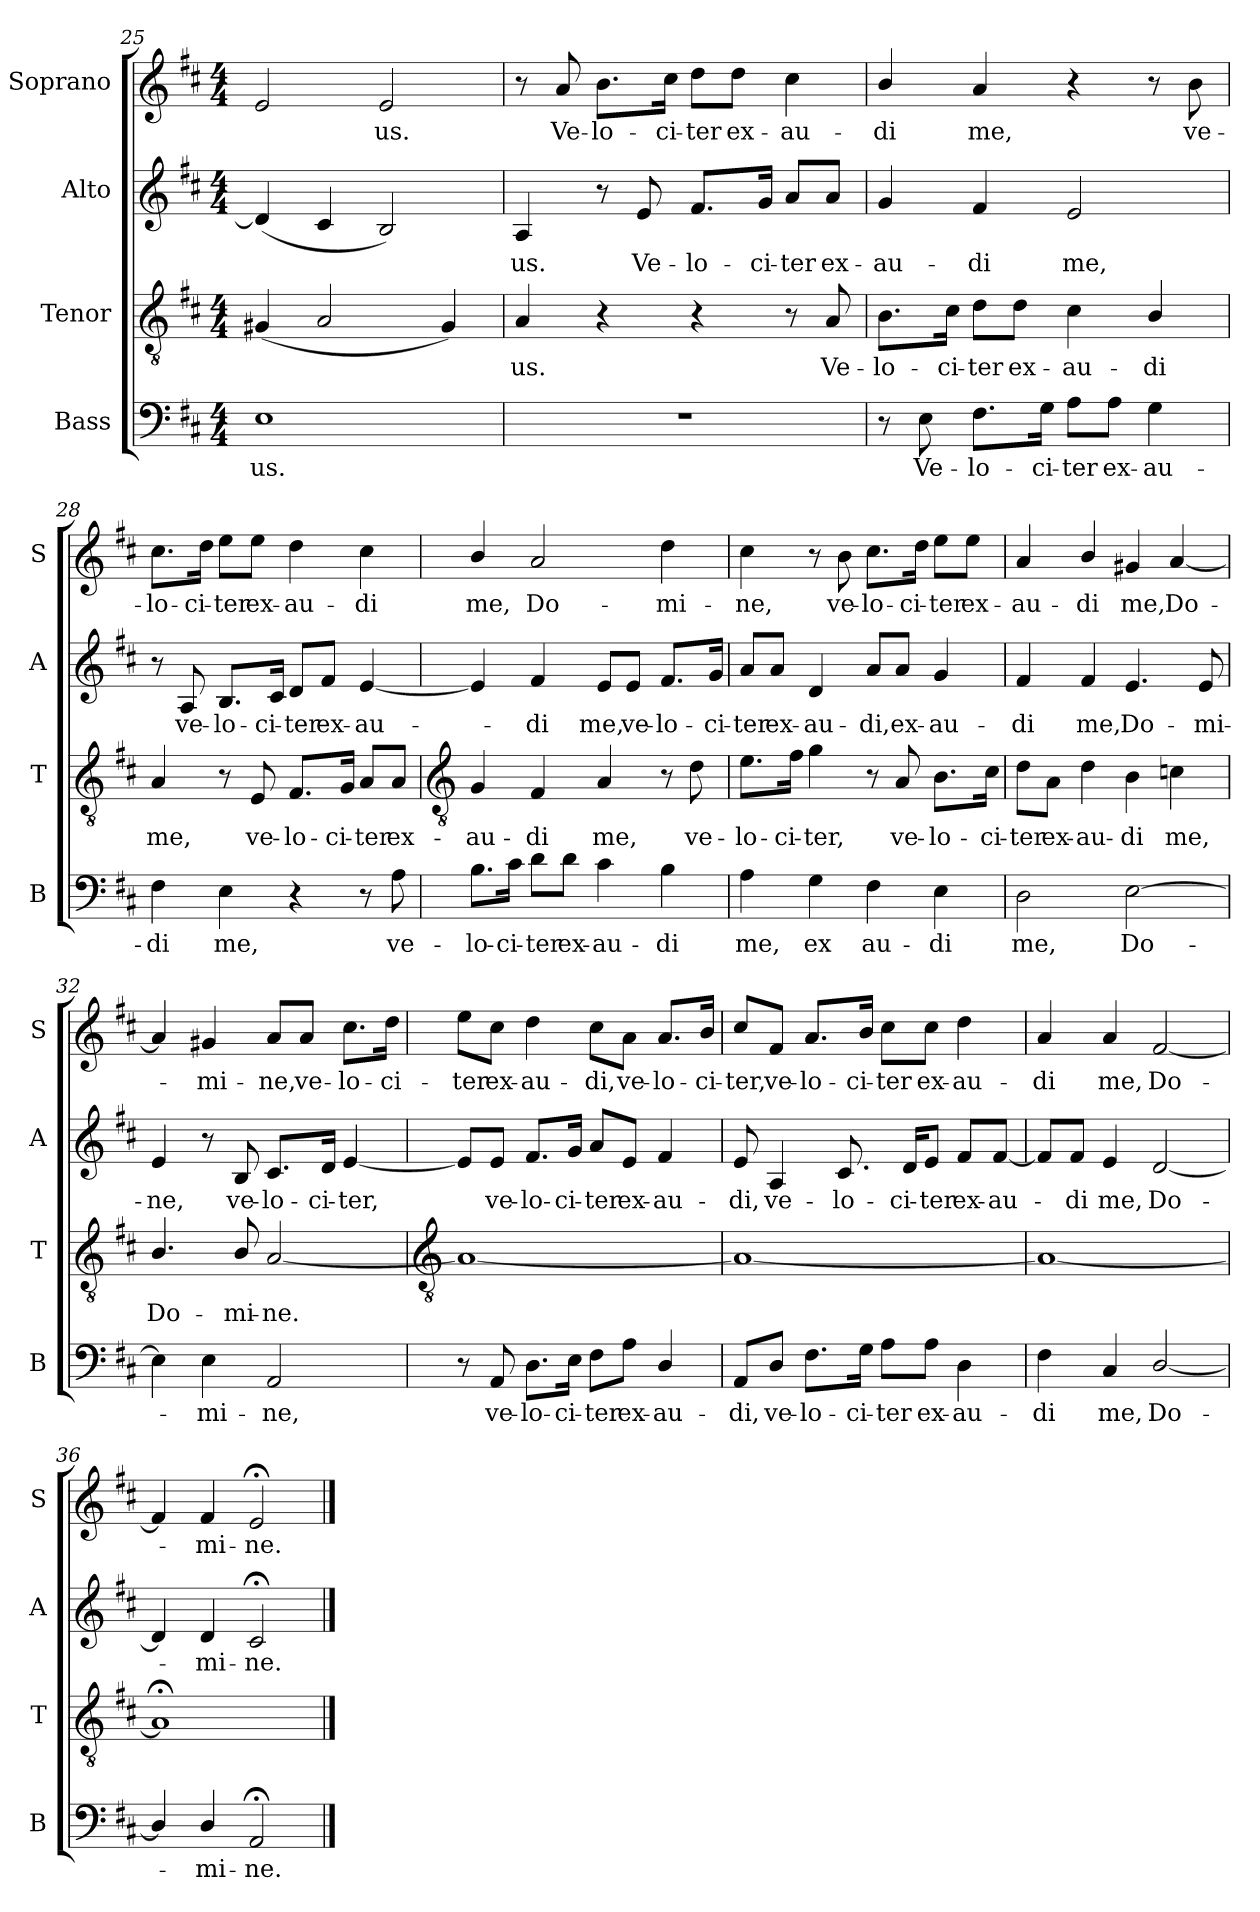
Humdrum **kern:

**kern	**text	**kern	**text	**kern	**text	**kern	**text
*part4	*part4	*part3	*part3	*part2	*part2	*part1	*part1
*staff4	*staff4	*staff3	*staff3	*staff2	*staff2	*staff1	*staff1
*I"Bass	*	*I"Tenor	*	*I"Alto	*	*I"Soprano	*
*I'B	*	*I'T	*	*I'A	*	*I'S	*
!!LO:LB:g=z
*clefF4	*	*clefGv2	*	*clefG2	*	*clefG2	*
*k[f#c#]	*	*k[f#c#]	*	*k[f#c#]	*	*k[f#c#]	*
*D:	*	*D:	*	*D:	*	*D:	*
*M4/4	*	*M4/4	*	*M4/4	*	*M4/4	*
=25	=25	=25	=25	=25	=25	=25	=25
!	!LO:LY:b	!	!	!	!	!	!
1E	-us.	(<4G#X	.	(<4d]	.	2e	.
.	.	2A	.	4c#	.	.	.
!	!	!	!	!	!	!	!LO:LY:b
.	.	.	.	2B)	.	2e	us.
.	.	4G#)	.	.	.	.	.
=26	=26	=26	=26	=26	=26	=26	=26
!	!	!	!LO:LY:b	!	!LO:LY:b	!	!
1r	.	4A	us.	4A	us.	8r	.
!	!	!	!	!	!	!	!LO:LY:b
.	.	.	.	.	.	8a	Ve-
!	!	!	!	!	!	!	!LO:LY:b
.	.	4r	.	8r	.	8.b\L	-lo-
!	!	!	!	!	!LO:LY:b	!	!
.	.	.	.	8e	Ve-	.	.
!	!	!	!	!	!	!	!LO:LY:b
.	.	.	.	.	.	16cc#\Jk	-ci-
!	!	!	!	!	!LO:LY:b	!	!LO:LY:b
.	.	4r	.	8.f#/L	-lo-	8dd\L	-ter
!	!	!	!	!	!	!	!LO:LY:b
.	.	.	.	.	.	8dd\J	ex-
!	!	!	!	!	!LO:LY:b	!	!
.	.	.	.	16g/Jk	-ci-	.	.
!	!	!	!	!	!LO:LY:b	!	!LO:LY:b
.	.	8r	.	8a/L	-ter	4cc#	-au-
!	!	!	!LO:LY:b	!	!LO:LY:b	!	!
.	.	8A	Ve-	8a/J	ex-	.	.
=27	=27	=27	=27	=27	=27	=27	=27
!	!	!	!LO:LY:b	!	!LO:LY:b	!	!LO:LY:b
8r	.	8.B\L	-lo-	4g	-au-	4b/	-di
!	!LO:LY:b	!	!	!	!	!	!
8E	Ve-	.	.	.	.	.	.
!	!	!	!LO:LY:b	!	!	!	!
.	.	16c#\Jk	-ci-	.	.	.	.
!	!LO:LY:b	!	!LO:LY:b	!	!LO:LY:b	!	!LO:LY:b
8.F#\L	-lo-	8d\L	-ter	4f#	-di	4a	me,
!	!	!	!LO:LY:b	!	!	!	!
.	.	8d\J	ex-	.	.	.	.
!	!LO:LY:b	!	!	!	!	!	!
16G\Jk	-ci-	.	.	.	.	.	.
!	!LO:LY:b	!	!LO:LY:b	!	!LO:LY:b	!	!
8A\L	-ter	4c#	-au-	2e	me,	4r	.
!	!LO:LY:b	!	!	!	!	!	!
8A\J	ex-	.	.	.	.	.	.
!	!LO:LY:b	!	!LO:LY:b	!	!	!	!
4G	-au-	4B/	-di	.	.	8r	.
!	!	!	!	!	!	!	!LO:LY:b
.	.	.	.	.	.	8b	ve-
=28	=28	=28	=28	=28	=28	=28	=28
!	!LO:LY:b	!	!LO:LY:b	!	!	!	!LO:LY:b
4F#	-di	4A	me,	8r	.	8.cc#\L	-lo-
!	!	!	!	!	!LO:LY:b	!	!
.	.	.	.	8A	ve-	.	.
!	!	!	!	!	!	!	!LO:LY:b
.	.	.	.	.	.	16dd\Jk	-ci-
!	!LO:LY:b	!	!	!	!LO:LY:b	!	!LO:LY:b
4E	me,	8r	.	8.B/L	-lo-	8ee\L	-ter
!	!	!	!LO:LY:b	!	!	!	!LO:LY:b
.	.	8E	ve-	.	.	8ee\J	ex-
!	!	!	!	!	!LO:LY:b	!	!
.	.	.	.	16c#/Jk	-ci-	.	.
!	!	!	!LO:LY:b	!	!LO:LY:b	!	!LO:LY:b
4r	.	8.F#/L	-lo-	8d/L	-ter	4dd	-au-
!	!	!	!	!	!LO:LY:b	!	!
.	.	.	.	8f#/J	ex-	.	.
!	!	!	!LO:LY:b	!	!	!	!
.	.	16G/Jk	-ci-	.	.	.	.
!	!	!	!LO:LY:b	!	!LO:LY:b	!	!LO:LY:b
8r	.	8A/L	-ter	[4e	-au-	4cc#	-di
!	!LO:LY:b	!	!LO:LY:b	!	!	!	!
8A	ve-	8A/J	ex-	.	.	.	.
!!LO:LB:g=z
=29	=29	=29	=29	=29	=29	=29	=29
*	*	*clefGv2	*	*	*	*	*
!	!LO:LY:b	!	!LO:LY:b	!	!	!	!LO:LY:b
8.B\L	-lo-	4G	-au-	4e]	.	4b/	me,
!	!LO:LY:b	!	!	!	!	!	!
16c#\Jk	-ci-	.	.	.	.	.	.
!	!LO:LY:b	!	!LO:LY:b	!	!LO:LY:b	!	!LO:LY:b
8d\L	-ter	4F#	-di	4f#	di	2a	Do-
!	!LO:LY:b	!	!	!	!	!	!
8d\J	ex-	.	.	.	.	.	.
!	!LO:LY:b	!	!LO:LY:b	!	!LO:LY:b	!	!
4c#	-au-	4A	me,	8e/L	me,	.	.
!	!	!	!	!	!LO:LY:b	!	!
.	.	.	.	8e/J	ve-	.	.
!	!LO:LY:b	!	!	!	!LO:LY:b	!	!LO:LY:b
4B	-di	8r	.	8.f#/L	-lo-	4dd	-mi-
!	!	!	!LO:LY:b	!	!	!	!
.	.	8d	ve-	.	.	.	.
!	!	!	!	!	!LO:LY:b	!	!
.	.	.	.	16g/Jk	-ci-	.	.
=30	=30	=30	=30	=30	=30	=30	=30
!	!LO:LY:b	!	!LO:LY:b	!	!LO:LY:b	!	!LO:LY:b
4A	me,	8.e\L	-lo-	8a/L	-ter	4cc#	-ne,
!	!	!	!	!	!LO:LY:b	!	!
.	.	.	.	8a/J	ex-	.	.
!	!	!	!LO:LY:b	!	!	!	!
.	.	16f#\Jk	-ci-	.	.	.	.
!	!LO:LY:b	!	!LO:LY:b	!	!LO:LY:b	!	!
4G	ex	4g	-ter,	4d	-au-	8r	.
!	!	!	!	!	!	!	!LO:LY:b
.	.	.	.	.	.	8b	ve-
!	!LO:LY:b	!	!	!	!LO:LY:b	!	!LO:LY:b
4F#	au-	8r	.	8a/L	-di,	8.cc#\L	-lo-
!	!	!	!LO:LY:b	!	!LO:LY:b	!	!
.	.	8A	ve-	8a/J	ex-	.	.
!	!	!	!	!	!	!	!LO:LY:b
.	.	.	.	.	.	16dd\Jk	-ci-
!	!LO:LY:b	!	!LO:LY:b	!	!LO:LY:b	!	!LO:LY:b
4E	-di	8.B\L	-lo-	4g	-au-	8ee\L	-ter
!	!	!	!	!	!	!	!LO:LY:b
.	.	.	.	.	.	8ee\J	ex-
!	!	!	!LO:LY:b	!	!	!	!
.	.	16c#\Jk	-ci-	.	.	.	.
=31	=31	=31	=31	=31	=31	=31	=31
!	!LO:LY:b	!	!LO:LY:b	!	!LO:LY:b	!	!LO:LY:b
2D	me,	8d\L	-ter	4f#	-di	4a	-au-
!	!	!	!LO:LY:b	!	!	!	!
.	.	8A\J	ex-	.	.	.	.
!	!	!	!LO:LY:b	!	!LO:LY:b	!	!LO:LY:b
.	.	4d	-au-	4f#	me,	4b/	-di
!	!LO:LY:b	!	!LO:LY:b	!	!LO:LY:b	!	!LO:LY:b
[2E	Do-	4B	-di	4.e	Do-	4g#X	me,
!	!	!	!LO:LY:b	!	!	!	!LO:LY:b
.	.	4cn	me,	.	.	[4a	Do-
!	!	!	!	!	!LO:LY:b	!	!
.	.	.	.	8e	-mi-	.	.
=32	=32	=32	=32	=32	=32	=32	=32
!	!	!	!LO:LY:b	!	!LO:LY:b	!	!
4E]	.	4.B/	Do-	4e	-ne,	4a]	.
!	!LO:LY:b	!	!	!	!	!	!LO:LY:b
4E	mi-	.	.	8r	.	4g#X	mi-
!	!	!	!LO:LY:b	!	!LO:LY:b	!	!
.	.	8B/	-mi-	8B	ve-	.	.
!	!LO:LY:b	!	!LO:LY:b	!	!LO:LY:b	!	!LO:LY:b
2AA	-ne,	[2A	-ne.	8.c#/L	-lo-	8a/L	-ne,
!	!	!	!	!	!	!	!LO:LY:b
.	.	.	.	.	.	8a/J	ve-
!	!	!	!	!	!LO:LY:b	!	!
.	.	.	.	16d/Jk	-ci-	.	.
!	!	!	!	!	!LO:LY:b	!	!LO:LY:b
.	.	.	.	[4e	-ter,	8.cc#\L	-lo-
!	!	!	!	!	!	!	!LO:LY:b
.	.	.	.	.	.	16dd\Jk	-ci-
!!LO:LB:g=z
=33	=33	=33	=33	=33	=33	=33	=33
*	*	*clefGv2	*	*	*	*	*
!	!	!	!	!	!	!	!LO:LY:b
8r	.	1A_	.	8e/L]	.	8ee\L	-ter
!	!LO:LY:b	!	!	!	!LO:LY:b	!	!LO:LY:b
8AA	ve-	.	.	8e/J	ve-	8cc#\J	ex-
!	!LO:LY:b	!	!	!	!LO:LY:b	!	!LO:LY:b
8.D\L	-lo-	.	.	8.f#/L	-lo-	4dd	-au-
!	!LO:LY:b	!	!	!	!LO:LY:b	!	!
16E\Jk	-ci-	.	.	16g/Jk	-ci-	.	.
!	!LO:LY:b	!	!	!	!LO:LY:b	!	!LO:LY:b
8F#\L	-ter	.	.	8a/L	-ter	8cc#\L	-di,
!	!LO:LY:b	!	!	!	!LO:LY:b	!	!LO:LY:b
8A\J	ex-	.	.	8e/J	ex-	8a\J	ve-
!	!LO:LY:b	!	!	!	!LO:LY:b	!	!LO:LY:b
4D/	-au-	.	.	4f#	-au-	8.a/L	-lo-
!	!	!	!	!	!	!	!LO:LY:b
.	.	.	.	.	.	16b/Jk	-ci-
=34	=34	=34	=34	=34	=34	=34	=34
!	!LO:LY:b	!	!	!	!LO:LY:b	!	!LO:LY:b
8AA/L	-di,	1A_	.	8e	-di,	8cc#/L	-ter,
!	!LO:LY:b	!	!	!	!LO:LY:b	!	!LO:LY:b
8D/J	ve-	.	.	4A	ve-	8f#/J	ve-
!	!LO:LY:b	!	!	!	!	!	!LO:LY:b
8.F#\L	-lo-	.	.	.	.	8.a/L	-lo-
!	!	!	!	!	!LO:LY:b	!	!
.	.	.	.	8.c#	-lo-	.	.
!	!LO:LY:b	!	!	!	!	!	!LO:LY:b
16G\Jk	-ci-	.	.	.	.	16b/Jk	-ci-
!	!LO:LY:b	!	!	!	!	!	!LO:LY:b
8A\L	-ter	.	.	.	.	8cc#\L	-ter
!	!	!	!	!	!LO:LY:b	!	!
.	.	.	.	16d/KL	-ci-	.	.
!	!LO:LY:b	!	!	!	!LO:LY:b	!	!LO:LY:b
8A\J	ex-	.	.	8e/J	-ter	8cc#\J	ex-
!	!LO:LY:b	!	!	!	!LO:LY:b	!	!LO:LY:b
4D	-au-	.	.	8f#/L	ex-	4dd	-au-
!	!	!	!	!	!LO:LY:b	!	!
.	.	.	.	[8f#/J	-au-	.	.
=35	=35	=35	=35	=35	=35	=35	=35
!	!LO:LY:b	!	!	!	!	!	!LO:LY:b
4F#	-di	1A_	.	8f#/L]	.	4a	-di
!	!	!	!	!	!LO:LY:b	!	!
.	.	.	.	8f#/J	di	.	.
!	!LO:LY:b	!	!	!	!LO:LY:b	!	!LO:LY:b
4C#	me,	.	.	4e	me,	4a	me,
!	!LO:LY:b	!	!	!	!LO:LY:b	!	!LO:LY:b
[2D/	Do-	.	.	[2d	Do-	[2f#	Do-
=36	=36	=36	=36	=36	=36	=36	=36
4D/]	.	1A;<]	.	4d]	.	4f#]	.
!	!LO:LY:b	!	!	!	!LO:LY:b	!	!LO:LY:b
4D/	mi-	.	.	4d	mi-	4f#	mi-
!	!LO:LY:b	!	!	!	!LO:LY:b	!	!LO:LY:b
2AA;<	-ne.	.	.	2c#;<	-ne.	2e;<	-ne.
==	==	==	==	==	==	==	==
*-	*-	*-	*-	*-	*-	*-	*-
